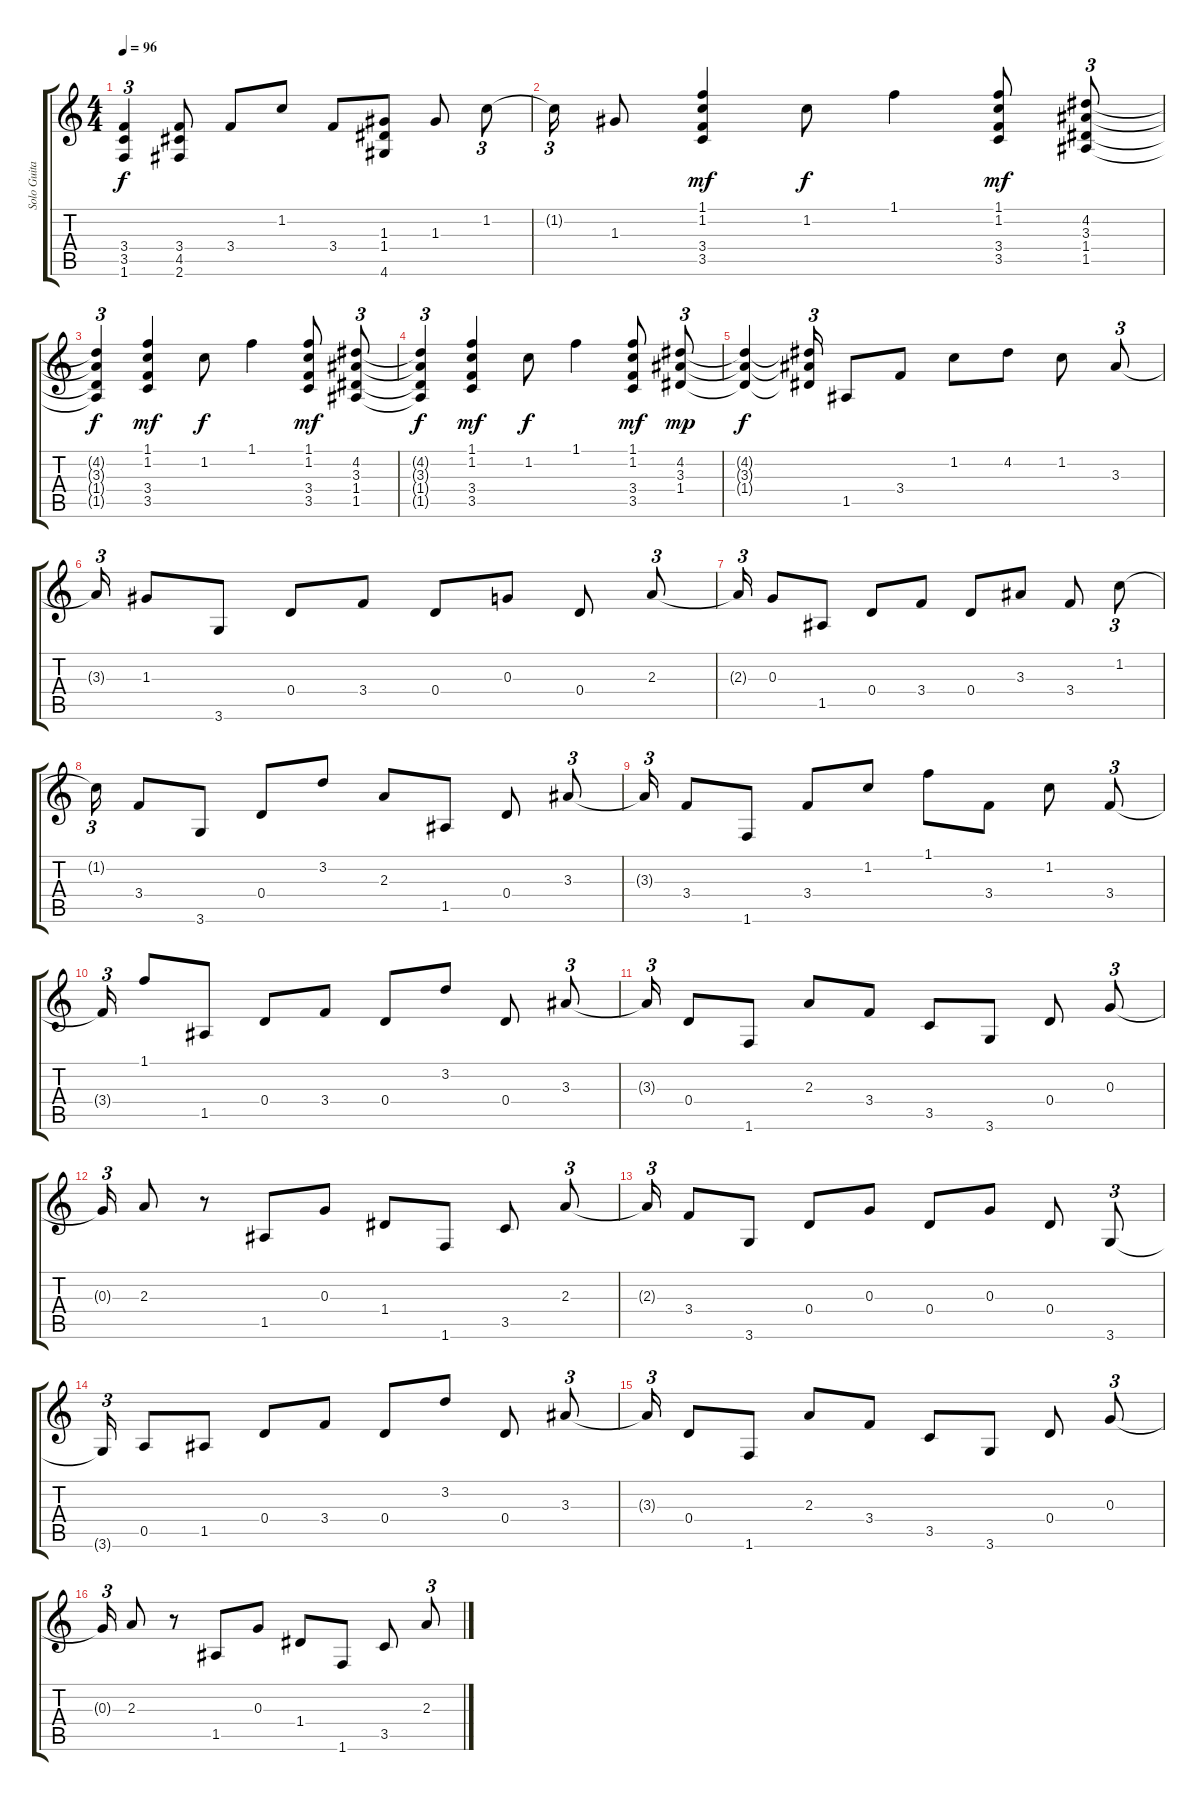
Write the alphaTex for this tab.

\track ("Solo Guitar" "Solo Guita") {instrument electricguitarclean}
\staff {score tabs}
\tuning (E4 B3 G3 D3 A2 E2) {hide}
\ts (4 4)
\tempo 96
\clef g2
\ks c
(3.4{t} 3.5{t} 1.6{t}).4{tu (3 2) dy f} (3.4 4.5 2.6).8 3.4.8 1.2.8 3.4.8 (1.3 1.4 4.6).8 1.3.8 1.2.8{tu (3 2)} |
1.2{t}.16{tu (3 2)} 1.3.8 (1.1 1.2 3.4 3.5).4{dy mf} 1.2.8{dy f} 1.1.4 (1.1 1.2 3.4 3.5).8{dy mf} (4.2 3.3 1.4 1.5).8{tu (3 2)} |
(4.2{t} 3.3{t} 1.4{t} 1.5{t}).4{tu (3 2) dy f} (1.1 1.2 3.4 3.5).4{dy mf} 1.2.8{dy f} 1.1.4 (1.1 1.2 3.4 3.5).8{dy mf} (4.2 3.3 1.4 1.5).8{tu (3 2)} |
(4.2{t} 3.3{t} 1.4{t} 1.5{t}).4{tu (3 2) dy f} (1.1 1.2 3.4 3.5).4{dy mf} 1.2.8{dy f} 1.1.4 (1.1 1.2 3.4 3.5).8{dy mf} (4.2 3.3 1.4).8{tu (3 2) dy mp} |
(4.2{t} 3.3{t} 1.4{t}).4{dy f} (4.2{t} 3.3{t} 1.4{t}).16{tu (3 2)} 1.5.8 3.4.8 1.2.8 4.2.8 1.2.8 3.3.8{tu (3 2)} |
3.3{t}.16{tu (3 2)} 1.3.8 3.6.8 0.4.8 3.4.8 0.4.8 0.3.8 0.4.8 2.3.8{tu (3 2)} |
2.3{t}.16{tu (3 2)} 0.3.8 1.5.8 0.4.8 3.4.8 0.4.8 3.3.8 3.4.8 1.2.8{tu (3 2)} |
1.2{t}.16{tu (3 2)} 3.4.8 3.6.8 0.4.8 3.2.8 2.3.8 1.5.8 0.4.8 3.3.8{tu (3 2)} |
3.3{t}.16{tu (3 2)} 3.4.8 1.6.8 3.4.8 1.2.8 1.1.8 3.4.8 1.2.8 3.4.8{tu (3 2)} |
3.4{t}.16{tu (3 2)} 1.1.8 1.5.8 0.4.8 3.4.8 0.4.8 3.2.8 0.4.8 3.3.8{tu (3 2)} |
3.3{t}.16{tu (3 2)} 0.4.8 1.6.8 2.3.8 3.4.8 3.5.8 3.6.8 0.4.8 0.3.8{tu (3 2)} |
0.3{t}.16{tu (3 2)} 2.3.8 r.8 1.5.8 0.3.8 1.4.8 1.6.8 3.5.8 2.3.8{tu (3 2)} |
2.3{t}.16{tu (3 2)} 3.4.8 3.6.8 0.4.8 0.3.8 0.4.8 0.3.8 0.4.8 3.6.8{tu (3 2)} |
3.6{t}.16{tu (3 2)} 0.5.8 1.5.8 0.4.8 3.4.8 0.4.8 3.2.8 0.4.8 3.3.8{tu (3 2)} |
3.3{t}.16{tu (3 2)} 0.4.8 1.6.8 2.3.8 3.4.8 3.5.8 3.6.8 0.4.8 0.3.8{tu (3 2)} |
0.3{t}.16{tu (3 2)} 2.3.8 r.8 1.5.8 0.3.8 1.4.8 1.6.8 3.5.8 2.3.8{tu (3 2)}
